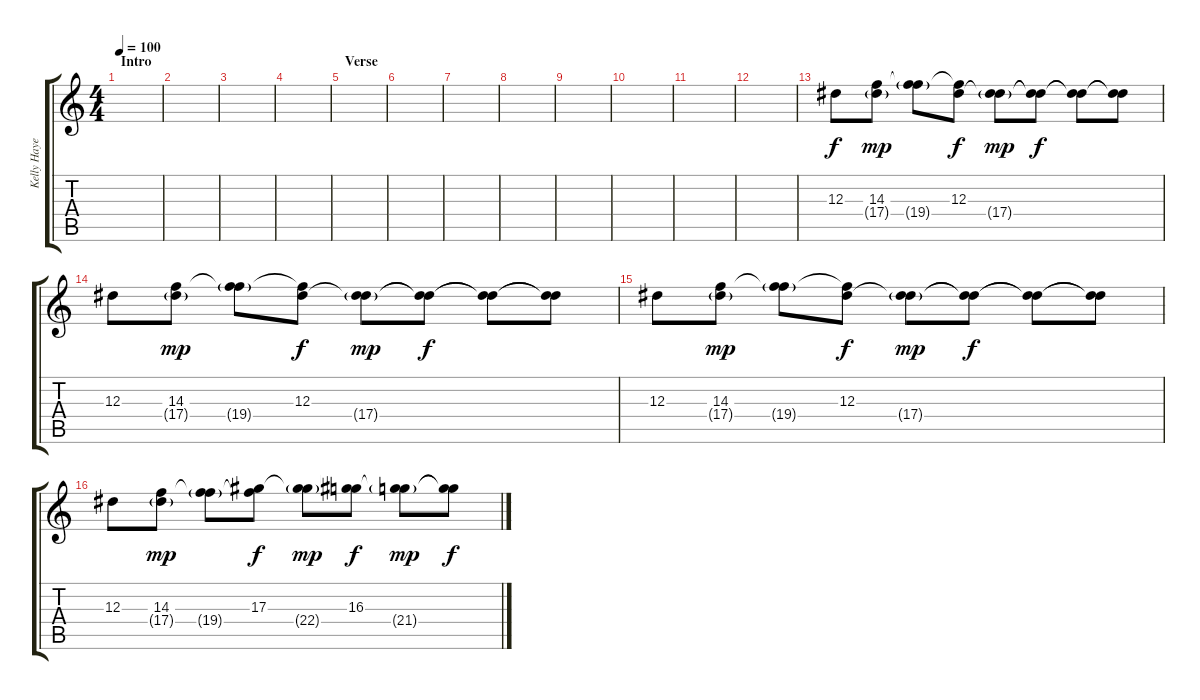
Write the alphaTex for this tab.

\track ("Kelly Hayes (Rhythm Guitar)" "Kelly Haye") {instrument distortionguitar}
\staff {score tabs}
\tuning (C4 G3 Eb3 Bb2 F2 C2) {hide}
\ts (4 4)
\section ("" "Intro")
\tempo 100
\clef g2
\ks c
|
|
|
|
\section ("" "Verse")
|
|
|
|
|
|
|
|
12.3.8 (14.3 17.4{g}).8{dy mp} (14.3{t} 19.4{g}).8 (12.3 19.4{t}).8{dy f} (12.3{t} 17.4{g}).8{dy mp} (12.3{t} 17.4{t}).8{dy f} (12.3{t} 17.4{t}).8 (12.3{t} 17.4{t}).8 |
12.3.8 (14.3 17.4{g}).8{dy mp} (14.3{t} 19.4{g}).8 (12.3 19.4{t}).8{dy f} (12.3{t} 17.4{g}).8{dy mp} (12.3{t} 17.4{t}).8{dy f} (12.3{t} 17.4{t}).8 (12.3{t} 17.4{t}).8 |
12.3.8 (14.3 17.4{g}).8{dy mp} (14.3{t} 19.4{g}).8 (12.3 19.4{t}).8{dy f} (12.3{t} 17.4{g}).8{dy mp} (12.3{t} 17.4{t}).8{dy f} (12.3{t} 17.4{t}).8 (12.3{t} 17.4{t}).8 |
12.3.8 (14.3 17.4{g}).8{dy mp} (14.3{t} 19.4{g}).8 (17.3 19.4{t}).8{dy f} (17.3{t} 22.4{g}).8{dy mp} (16.3 22.4{t}).8{dy f} (16.3{t} 21.4{g}).8{dy mp} (16.3{t} 21.4{t}).8{dy f}
